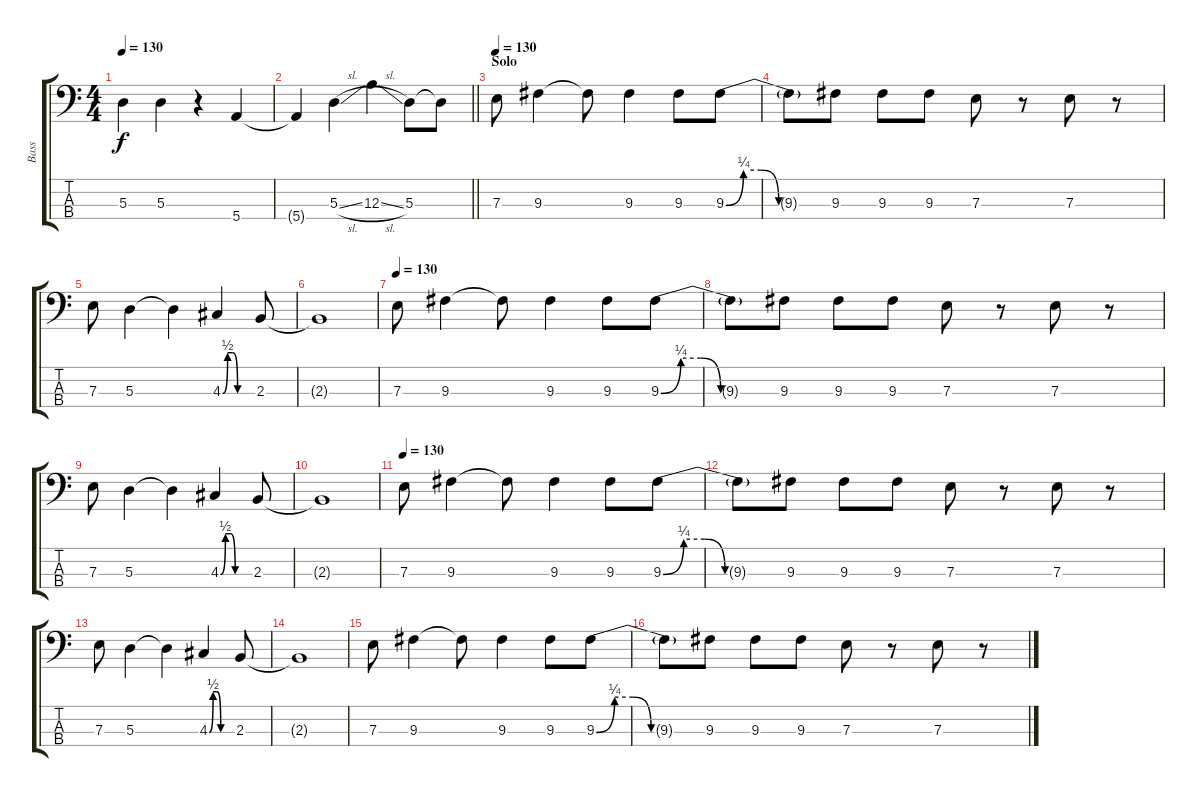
\track ("Bass" "Bass") {instrument electricbassfinger}
\staff {score tabs}
\tuning (G2 D2 A1 E1) {hide}
\ts (4 4)
\tempo 130
\clef f4
\ks c
5.3.4{dy f} 5.3.4 r.4 5.4.4 |
\barLineRight lightlight
5.4{t}.4 5.3{sl}.4 12.3{sl}.4 5.3.8 5.3{t}.8 |
\section ("" "Solo")
\tempo 130
7.3.8 9.3.4 9.3{t}.8 9.3.4 9.3.8 9.3{be (custom 0 0 10 1 20 1 30 0 60 0)}.8 |
9.3{t}.8 9.3.8 9.3.8 9.3.8 7.3.8 r.8 7.3.8 r.8 |
7.3.8 5.3.4 5.3{t}.4 4.3{be (custom 0 0 10 2 20 2 30 0 60 0)}.4 2.3.8 |
2.3{t}.1 |
\tempo 130
7.3.8 9.3.4 9.3{t}.8 9.3.4 9.3.8 9.3{be (custom 0 0 10 1 20 1 30 0 60 0)}.8 |
9.3{t}.8 9.3.8 9.3.8 9.3.8 7.3.8 r.8 7.3.8 r.8 |
7.3.8 5.3.4 5.3{t}.4 4.3{be (custom 0 0 10 2 20 2 30 0 60 0)}.4 2.3.8 |
2.3{t}.1 |
\tempo 130
7.3.8 9.3.4 9.3{t}.8 9.3.4 9.3.8 9.3{be (custom 0 0 10 1 20 1 30 0 60 0)}.8 |
9.3{t}.8 9.3.8 9.3.8 9.3.8 7.3.8 r.8 7.3.8 r.8 |
7.3.8 5.3.4 5.3{t}.4 4.3{be (custom 0 0 10 2 20 2 30 0 60 0)}.4 2.3.8 |
2.3{t}.1 |
7.3.8 9.3.4 9.3{t}.8 9.3.4 9.3.8 9.3{be (custom 0 0 10 1 20 1 30 0 60 0)}.8 |
9.3{t}.8 9.3.8 9.3.8 9.3.8 7.3.8 r.8 7.3.8 r.8
